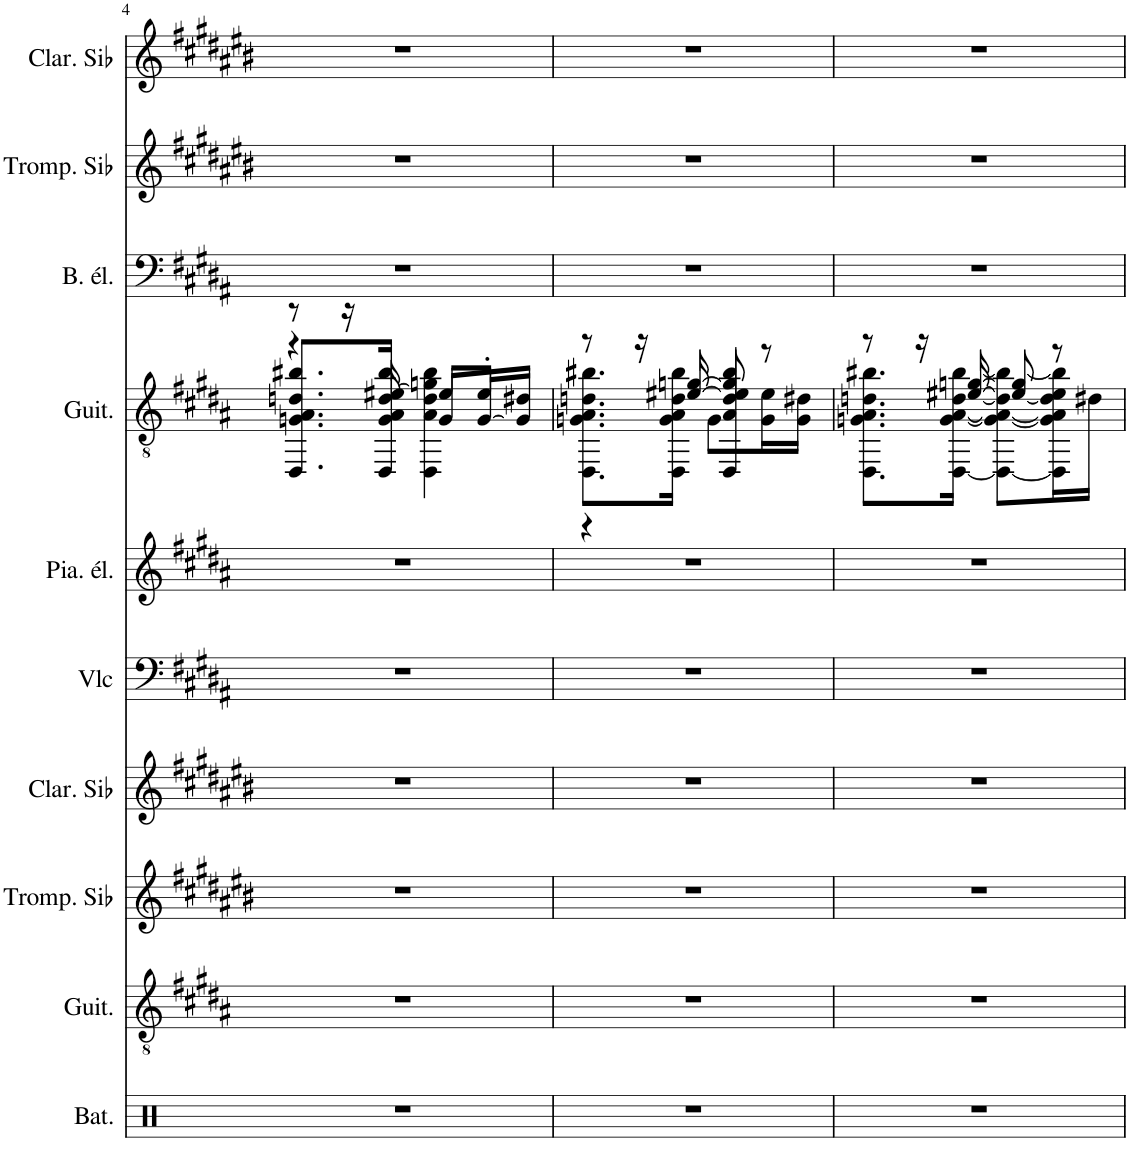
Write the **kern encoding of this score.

**kern	**kern	**kern	**kern	**kern	**kern	**kern	**kern	**kern	**kern
*part10	*part9	*part8	*part7	*part6	*part5	*part4	*part3	*part2	*part1
*staff10	*staff9	*staff8	*staff7	*staff6	*staff5	*staff4	*staff3	*staff2	*staff1
*I"Batterie, Drums	*I"Guitare acoustique, SteelGt	*I"Trompette en Sib, Trombone	*I"Clarinette en Sib, Clarinette	*I"Violoncelle	*I"Piano électrique, ElPiano	*I"Guitare à 7 cordes, NylonGt	*I"Basse électrique à 5 cordes, Basse	*I"Trompette en Sib, Flugel	*I"Clarinette en Sib
*I'Bat.	*I'Guit.	*I'Tromp. Sib	*I'Clar. Sib	*I'Vlc	*I'Pia. él.	*I'Guit.	*I'B. él.	*I'Tromp. Sib	*I'Clar. Sib
!!LO:PB:g=z
*clefX	*clefGv2	*clefG2	*clefG2	*clefF4	*clefG2	*clefGv2	*clefF4	*clefG2	*clefG2
*	*	*Trd1c2	*Trd1c2	*	*	*	*Trd7c12	*Trd1c2	*Trd1c2
*k[f#c#g#d#a#]	*k[f#c#g#d#a#]	*k[f#c#g#d#a#e#b#]	*k[f#c#g#d#a#e#b#]	*k[f#c#g#d#a#]	*k[f#c#g#d#a#]	*k[f#c#g#d#a#]	*k[f#c#g#d#a#]	*k[f#c#g#d#a#e#b#]	*k[f#c#g#d#a#e#b#]
*M2/4	*M2/4	*M2/4	*M2/4	*M2/4	*M2/4	*M2/4	*M2/4	*M2/4	*M2/4
=4	=4	=4	=4	=4	=4	=4	=4	=4	=4
*	*	*	*	*	*	*^	*	*	*
*	*	*	*	*	*	*	*^	*	*	*
2r	2r	2r	2r	2r	2r	8r	4r	8.DD#/ 8.Gn/ 8.A#/ 8.dn/ 8.b#X/L	2r	2r	2r
.	.	.	.	.	.	16r	.	.	.	.	.
.	.	.	.	.	.	[16e#X/	.	16DD#/ 16G/ 16A#/ 16d/ 16b#/Jk	.	.	.
.	.	.	.	.	.	8e#/L]	4DD#\ 4A#\ 4d\ 4gn\ 4b#\	8G/L	.	.	.
.	.	.	.	.	.	8e#'/J	.	[16G/L	.	.	.
.	.	.	.	.	.	.	.	16G/] 16d#X/JJ	.	.	.
=5	=5	=5	=5	=5	=5	=5	=5	=5	=5	=5	=5
2r	2r	2r	2r	2r	2r	8r	8.DD#\ 8.Gn\ 8.A#\ 8.dn\ 8.b#X\L	4r	2r	2r	2r
.	.	.	.	.	.	16r	.	.	.	.	.
.	.	.	.	.	.	[16e#X/ [16gn/	16DD#\ 16G\ 16A#\ 16d\ 16b#\Jk	.	.	.	.
.	.	.	.	.	.	8e#/] 8g/]	8G\L	4DD#/ 4A#/ 4d/ 4b#/	.	.	.
.	.	.	.	.	.	8r	16G\ 16e#\L	.	.	.	.
.	.	.	.	.	.	.	16G\ 16d#X\JJ	.	.	.	.
*	*	*	*	*	*	*	*v	*v	*	*	*
=6	=6	=6	=6	=6	=6	=6	=6	=6	=6	=6
2r	2r	2r	2r	2r	2r	8r	8.DD#\ 8.Gn\ 8.A#\ 8.dn\ 8.b#X\L	2r	2r	2r
.	.	.	.	.	.	16r	.	.	.	.
.	.	.	.	.	.	[16e#X/ [16gn/	[16DD#\ [16G\ [16A#\ [16d\ [16b#\Jk	.	.	.
.	.	.	.	.	.	8e#/] 8g/]	8DD#\_ 8G\_ 8A#\_ 8d\_ 8b#\_L	.	.	.
.	.	.	.	.	.	8r	16DD#\] 16G\] 16A#\] 16d\] 16e#\ 16b#\]L	.	.	.
.	.	.	.	.	.	.	16d#X\JJ	.	.	.
*	*	*	*	*	*	*v	*v	*	*	*
=	=	=	=	=	=	=	=	=	=
*-	*-	*-	*-	*-	*-	*-	*-	*-	*-
